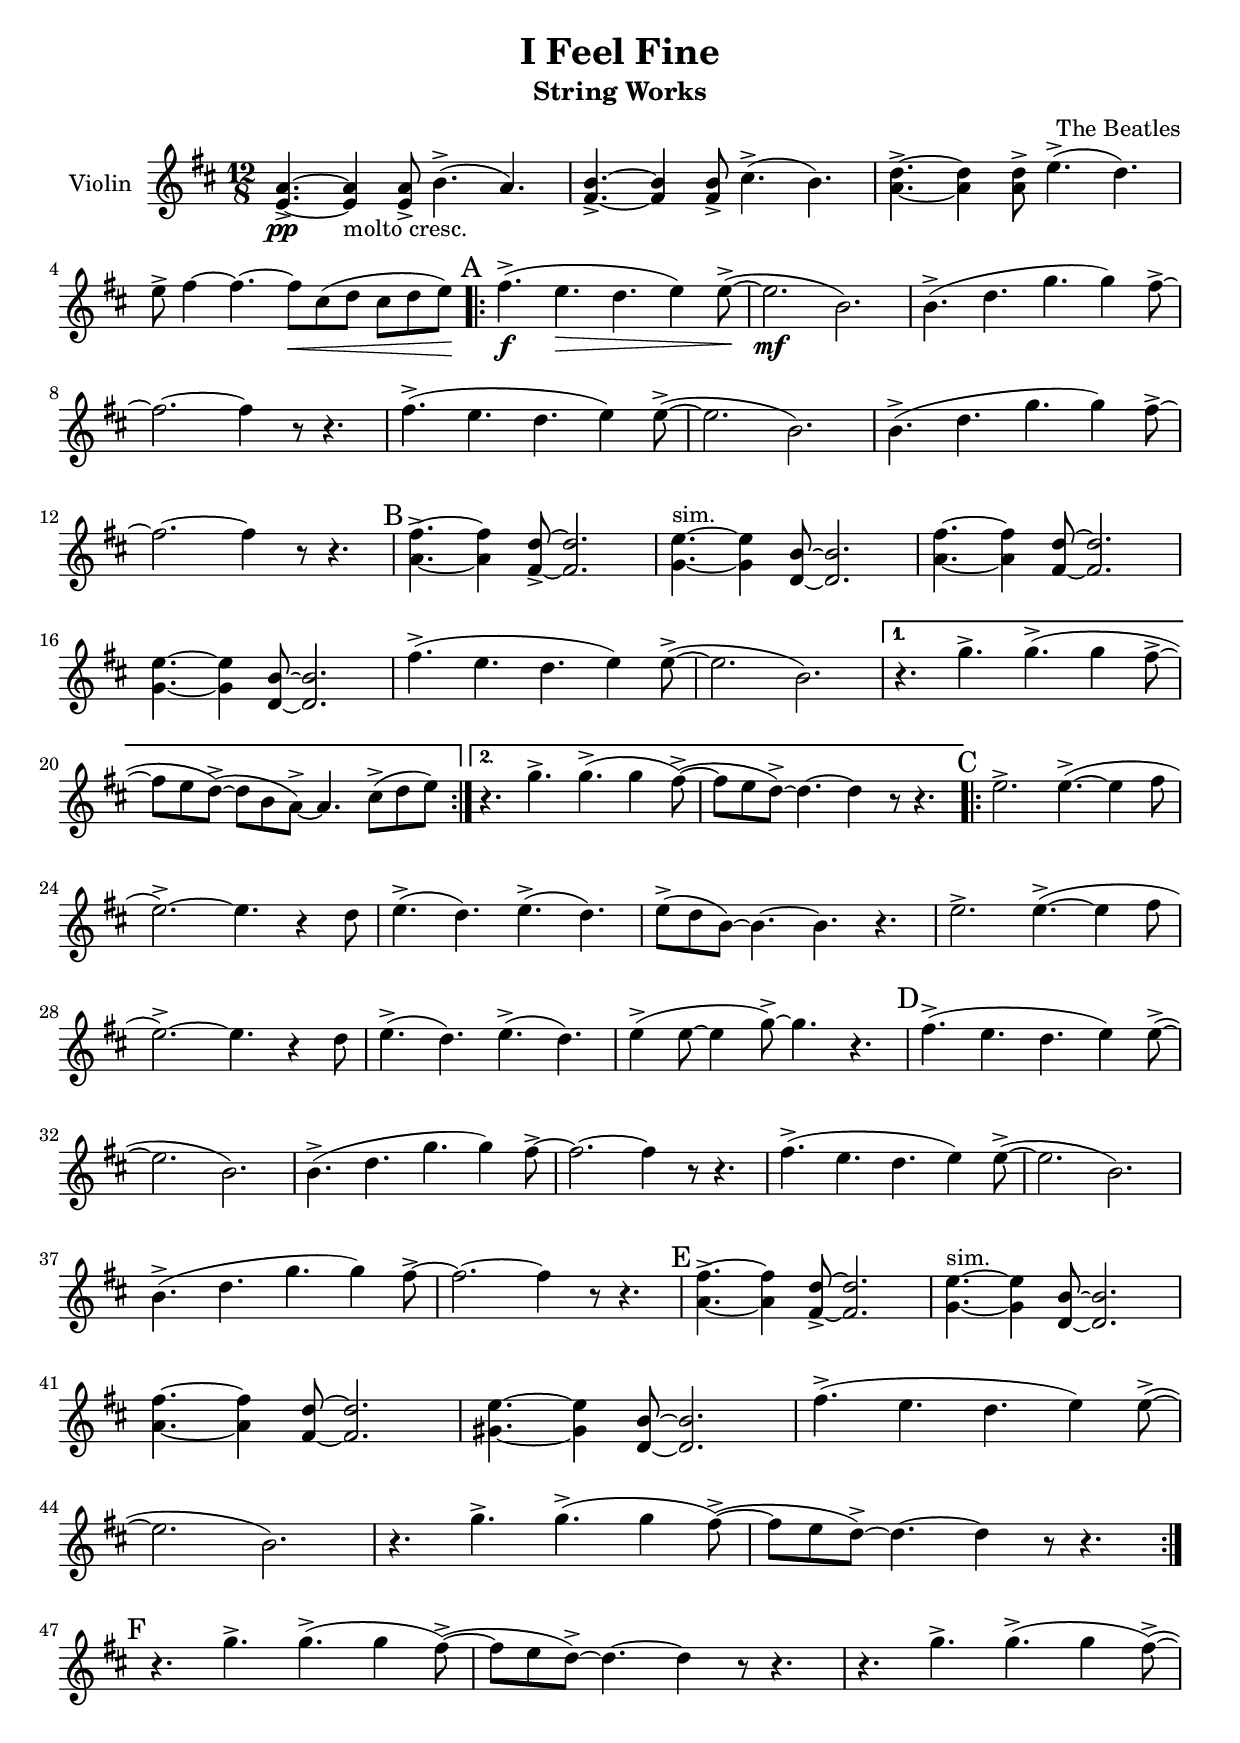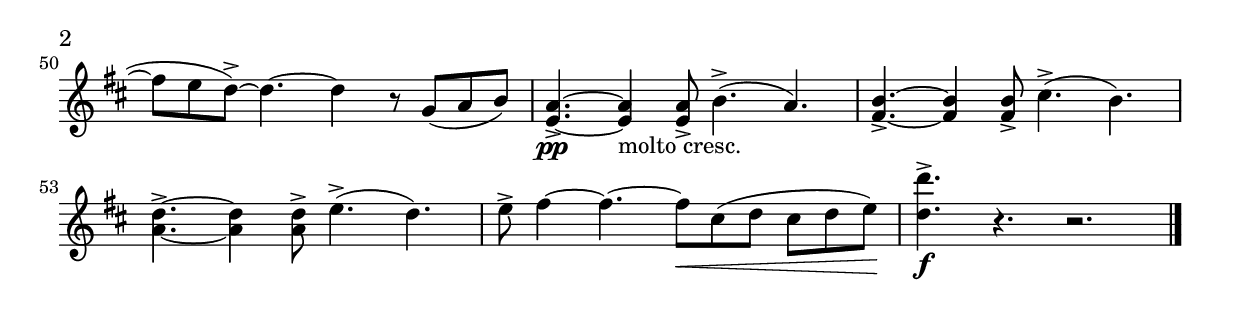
% Created on Sun May 15 16:43:59 CEST 2011
\version "2.12.0"

\header {
	title = "I Feel Fine" 
 subtitle = "String Works" 
 	composer = "The Beatles" 

}

mbreak = {\break}

\include "deutsch.ly"

staffViolin = \new Staff {
	\time 12/8
	\set Staff.instrumentName = "Violin"
	\set Staff.midiInstrument = "violin"
	\key d \major
	\clef treble
	\compressFullBarRests
	\relative c' { 
		<e a-> >4.~\pp <e a>4-"molto cresc." <e a-> >8 h'4.->( a4.)
		<fis h-> >4.~ <fis h>4 <fis h-> >8 cis'4.->( h4.)
		<a d-> >4.~ <a d>4 <a d-> >8 e'4.->( d) \mbreak
		
		e8-> fis4~ fis4.~ fis8 \< cis( d cis d e) \!
		
		\mark "A"
		\repeat volta 2 {
			fis4.->( \f  e \> d e4) e8->(~ \!
			e2. \mf h)
			h4.->( d g g4) fis8->~ \mbreak
			fis2.~ fis4 r8 r4.
			fis4.->( e d e4) e8->(~ 
			e2.  h)
			h4.->( d g g4) fis8->~ \mbreak
			fis2.~ fis4 r8 r4.
			
			\mark "B"
			<a, fis'-> >4.~ <a fis'>4 <fis d'-> >8~ <fis d'> 2.
			<g e'>4.~^"sim." <g e'>4 <d h'>8~ <d h'>2. 
			<a' fis'>4.~ <a fis'>4 <fis d' >8~ <fis d'> 2. \mbreak
			<g e'>4.~ <g e'>4 <d h'>8~ <d h'>2. 
			fis'4.->( e d e4) e8->(~ 
			e2.  h)
		}
		\alternative {
			{
				r4. g'4.-> g->( g4 fis8->(~ \mbreak
				fis8 e d->)~( d h a->)~ a4. cis8->( d e)
			}
			{
				r4. g4.-> g->( g4 fis8->)(~
				fis8 e d->)~ d4.~ d4 r8 r4. 
			}
		}
		
		\mark "C"
		\repeat volta 2 {
			e2.-> e4.->(~ e4 fis8 \mbreak
			e2.->)~ e4. r4 d8
			e4.->( d) e->( d)
			e8->( d h)~ h4.~ h4. r4.
			e2.-> e4.->(~ e4 fis8 \mbreak
			e2.->)~ e4. r4 d8
			e4.->( d) e->( d)
			e4->( e8~ e4 g8->)~ g4. r4.
		
			\mark "D"
			fis4.->( e d e4) e8->(~ \mbreak
			e2.  h)
			h4.->( d g g4) fis8->~ 
			fis2.~ fis4 r8 r4.
			fis4.->( e d e4) e8->(~ 
			e2.  h) \mbreak
			h4.->( d g g4) fis8->~ 
			fis2.~ fis4 r8 r4.
			
			\mark "E"
			<a, fis'-> >4.~ <a fis'>4 <fis d'-> >8~ <fis d'> 2.
			<g e'>4.~^"sim." <g e'>4 <d h'>8~ <d h'>2. \mbreak 
			<a' fis'>4.~ <a fis'>4 <fis d' >8~ <fis d'> 2. 
			<gis e'>4.~ <gis e'>4 <d h'>8~ <d h'>2. 
			fis'4.->( e d e4) e8->(~ \mbreak 
			e2.  h)
			r4. g'4.-> g->( g4 fis8->)(~
			fis8 e d->)~ d4.~ d4 r8 r4.  \mbreak
		}
		
		\mark "F"
		r4. g4.-> g->( g4 fis8->)(~
		fis8 e d->)~ d4.~ d4 r8 r4. 
		r4. g4.-> g->( g4 fis8->)(~ \mbreak
		fis8 e d->)~ d4.~ d4 r8 g,8( a h)
		<e, a-> >4.~\pp <e a>4-"molto cresc." <e a-> >8 h'4.->( a4.)
		<fis h-> >4.~ <fis h>4 <fis h-> >8 cis'4.->( h4.) \mbreak
		<a d-> >4.~ <a d>4 <a d-> >8 e'4.->( d)		
		e8-> fis4~ fis4.~ fis8 \< cis( d cis d e) \!
		<d d'-> >4. \f r4. r2.
		
	\bar "|."
	}

}


\score {
	<<
		
		\staffViolin
		
	>>
	
	

  \layout {
  }
}

\paper {
}


